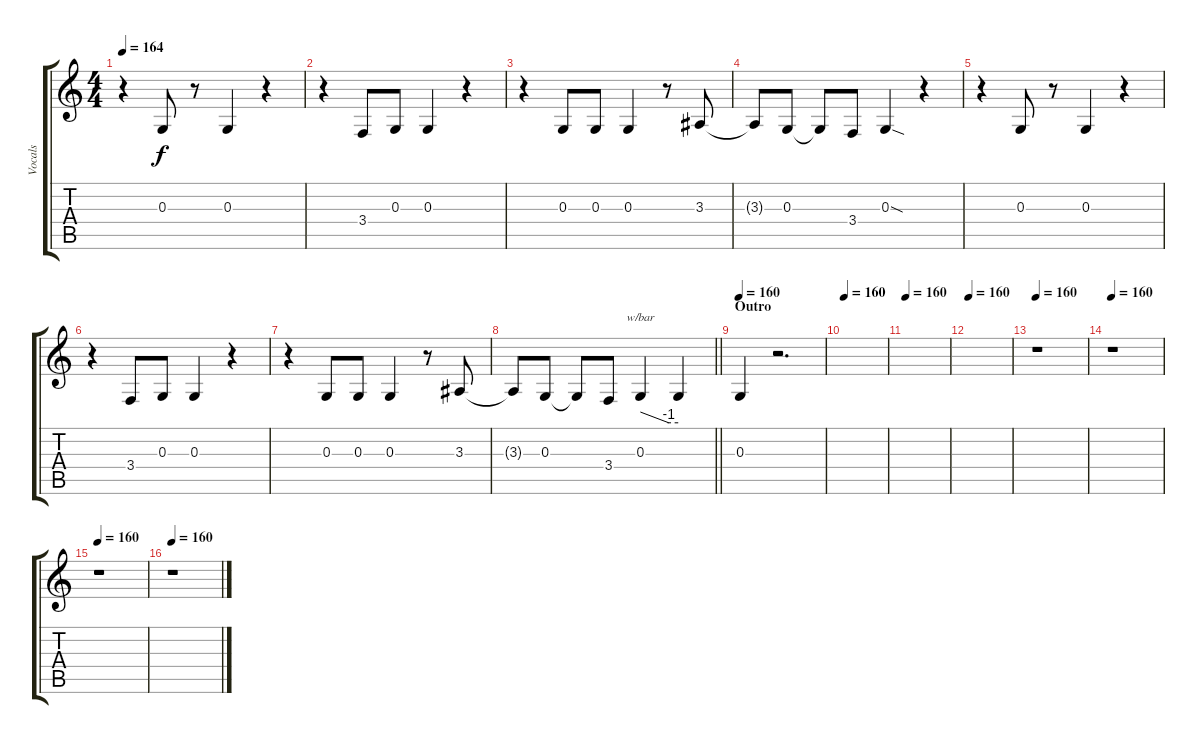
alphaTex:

\track ("Vocals" "Vocals") {instrument tenorsax}
\staff {score tabs}
\tuning (E4 B3 G3 D3 A2 D2) {hide}
\ts (4 4)
\tempo 164
\clef g2
\ks c
r.4{dy f} 0.3.8 r.8 0.3.4 r.4 |
r.4 3.4.8 0.3.8 0.3.4 r.4 |
r.4 0.3.8 0.3.8 0.3.4 r.8 3.3.8 |
3.3{t}.8 0.3.8 0.3{t}.8 3.4.8 0.3{sod}.4 r.4 |
r.4 0.3.8 r.8 0.3.4 r.4 |
r.4 3.4.8 0.3.8 0.3.4 r.4 |
r.4 0.3.8 0.3.8 0.3.4 r.8 3.3.8 |
\barLineRight lightlight
3.3{t}.8 0.3.8 0.3{t}.8 3.4.8 0.3.4{tbe (custom default 0 0 45 -4 60 -4)} 0.3{t}.4 |
\section ("" "Outro")
\tempo 160
0.3.4 r.2{d} |
\tempo 160
|
\tempo 160
|
\tempo 160
|
\tempo 160
r.1 |
\tempo 160
r.1 |
\tempo 160
r.1 |
\tempo 160
r.1
